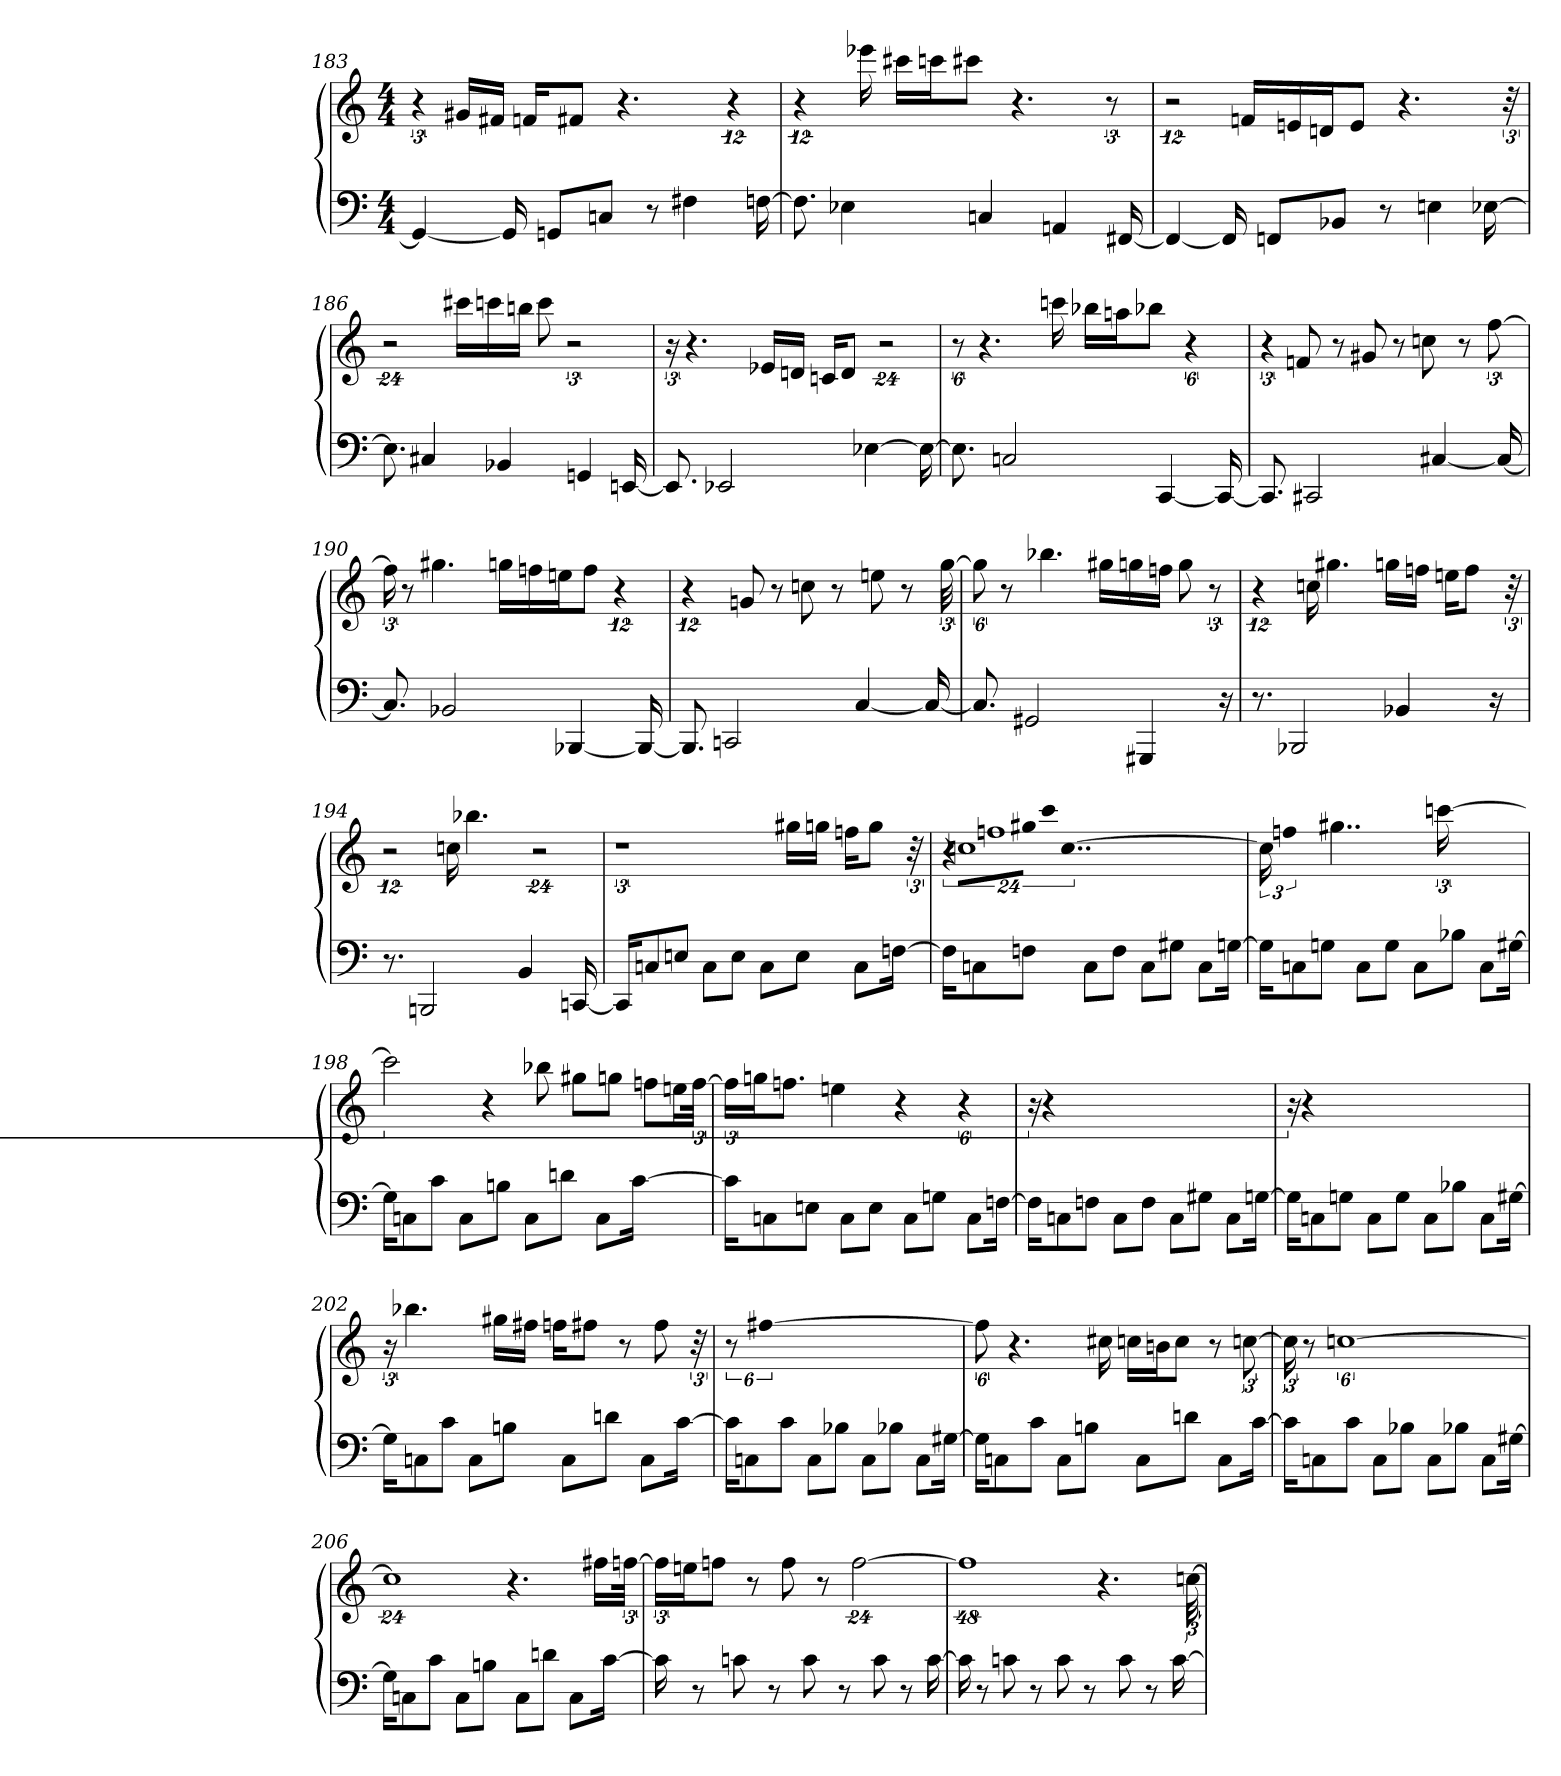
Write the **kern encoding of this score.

**kern	**kern
*part2	*part1
*staff2	*staff1
*clefF4	*clefG2
*M4/4	*M4/4
=183	=183
4GG#_	6r
.	16g#X/LL
.	16f#X/JJ
16GG#]	.
.	16fn/KL
8GGn/L	.
.	8f#X/J
8Cn/J	.
.	4.r
8r	.
4F#X	.
.	48%7r
[16Fn	.
=184	=184
8.F]	48%11r
4E-X	.
.	16eee-X
.	16ccc#X\LL
.	16cccn\J
.	8ccc#X\J
4Cn	.
.	4.r
4AAn	.
.	12r
[16FF#X	.
=185	=185
4FF#_	24%7r
16FF#]	.
.	16fn/LL
8FFn/L	.
.	16en/J
.	16dn/K
8BB-X/J	.
.	8e/J
8r	.
.	4.r
4En	.
[16E-X	.
.	48r
=186	=186
8.E-]	48%17r
4C#X	.
.	16ccc#X\LL
.	16cccn\
4BB-X	.
.	16bbn\JJ
.	8ccc
.	3r
4GGn	.
[16EEn	.
=187	=187
8.EE]	24r
.	4.r
2EE-X	.
.	16e-X/LL
.	16dn/JJ
.	16cn/KL
.	8d/J
[4E-X	.
.	48%13r
16E-_	.
=188	=188
8.E-]	48%5r
.	4.r
2Cn	.
.	16cccn
.	16bb-X\LL
.	16aan\J
.	8bb-X\J
[4CC	.
.	24%5r
16CC_	.
=189	=189
8.CC]	6r
.	8fn
2CC#X	.
.	8r
.	8g#X
.	8r
.	8ccn
[4C#X	.
.	8r
.	[12ff
16C#_	.
=190	=190
8.C#]	24ff]
.	8r
.	4.gg#X
2BB-X	.
.	16ggn\LL
.	16ffn\J
.	16een\K
[4BBB-X	.
.	8ff\J
.	48%7r
16BBB-_	.
=191	=191
8.BBB-]	48%11r
2CCn	.
.	8gn
.	8r
.	8ccn
.	8r
[4C	.
.	8een
.	8r
16C_	.
.	[48gg
=192	=192
8.C]	48%5gg]
.	8r
2GG#X	.
.	4.bb-X
.	16gg#X\LL
.	16ggn\
4GGG#X	.
.	16ffn\JJ
.	8gg
.	12r
16r	.
=193	=193
8.r	48%11r
2BBB-X	.
.	16ccn
.	4.gg#X
.	16ggn\LL
4BB-X	.
.	16ffn\JJ
.	16een\KL
.	8ff\J
16r	.
.	48r
=194	=194
8.r	24%7r
2BBBn	.
.	16ccn
.	4.bb-X
4BB	.
.	48%13r
[16CCn	.
=195	=195
16CC/KL]	3%2r
8Cn/	.
8En/J	.
8C\L	.
8E\J	.
8C\L	.
.	16gg#X\LL
8E\J	.
.	16ggn\JJ
.	16ffn\KL
8C\L	.
.	8gg\J
[16Fn\Jk	.
.	48r
=196	=196
16F\KL]	48%13r
8Cn\	.
8Fn\J	.
.	12ccn\L
8C\L	.
.	12ffn\
8F\J	16gg#X\Jk
.	16ccc
8C\L	[4..cc
8G#X\J	.
8C\L	.
[16Gn\Jk	.
=197	=197
16G\KL]	24cc]
.	48%23ffn
8Cn\	.
8Gn\J	.
8C\L	.
8G\J	.
.	4..gg#X
8C\L	.
8B-X\J	.
8C\L	.
[16G#X\Jk	.
.	[24cccn
=198	=198
16G#\KL]	48%19ccc]
8Cn\	.
8c\J	.
8C\L	.
.	48r
.	8bb-X
8Bn\J	.
.	8gg#X\L
8C\L	.
.	8ggn\J
8dn\J	.
.	8ffn\L
8C\L	.
.	16een\L
[16c\Jk	.
.	[48ff\JJk
=199	=199
16c\KL]	24ff\LL]
.	16ggn\J
8Cn\	.
.	8.ffn\J
8En\J	.
.	4een
8C\L	.
8E\J	.
.	4r
8C\L	.
8Gn\J	.
.	24%5r
8C\L	.
[16Fn\Jk	.
=200	=200
16F\KL]	24r
.	24%23r
8Cn\	.
8Fn\J	.
8C\L	.
8F\J	.
8C\L	.
8G#X\J	.
8C\L	.
[16Gn\Jk	.
=201	=201
16G\KL]	24r
.	24%23r
8Cn\	.
8Gn\J	.
8C\L	.
8G\J	.
8C\L	.
8B-X\J	.
8C\L	.
[16G#X\Jk	.
=202	=202
16G#\KL]	24r
.	4.bb-X
8Cn\	.
8c\J	.
8C\L	.
.	16gg#X\LL
8Bn\J	.
.	16ff#X\JJ
.	16ffn\KL
8C\L	.
.	8ff#X\J
8dn\J	.
.	8r
8C\L	.
.	8ff#
[16c\Jk	.
.	48r
=203	=203
16c\KL]	48%5r
8Cn\	.
.	[48%43ff#X
8c\J	.
8C\L	.
8B-X\J	.
8C\L	.
8B-X\J	.
8C\L	.
[16G#X\Jk	.
=204	=204
16G#\KL]	48%5ff#]
8Cn\	.
.	4.r
8c\J	.
8C\L	.
8Bn\J	.
.	16cc#X
.	16ccn\LL
8C\L	.
.	16bn\J
.	8cc\J
8dn\J	.
.	8r
8C\L	.
.	[12ccn
[16c\Jk	.
=205	=205
16c\KL]	24cc]
.	8r
8Cn\	.
.	[6%5ccn
8c\J	.
8C\L	.
8B-X\J	.
8C\L	.
8B-X\J	.
8C\L	.
[16G#X\Jk	.
=206	=206
16G#\KL]	24%13cc]
8Cn\	.
8c\J	.
8C\L	.
8Bn\J	.
.	4.r
8C\L	.
8dn\J	.
8C\L	.
.	16ff#X\LL
[16c\Jk	.
.	[48ffn\JJk
=207	=207
16c]	24ff\LL]
.	16een\J
8r	.
.	8ffn\J
8cn	.
.	8r
8r	.
.	8ff
8c	.
.	8r
8r	.
.	[48%19ff
8c	.
8r	.
[16c	.
=208	=208
16c]	48%29ff]
8r	.
8cn	.
8r	.
8c	.
8r	.
.	4.r
8c	.
8r	.
[16c	.
.	[48ccn
=	=
*-	*-
